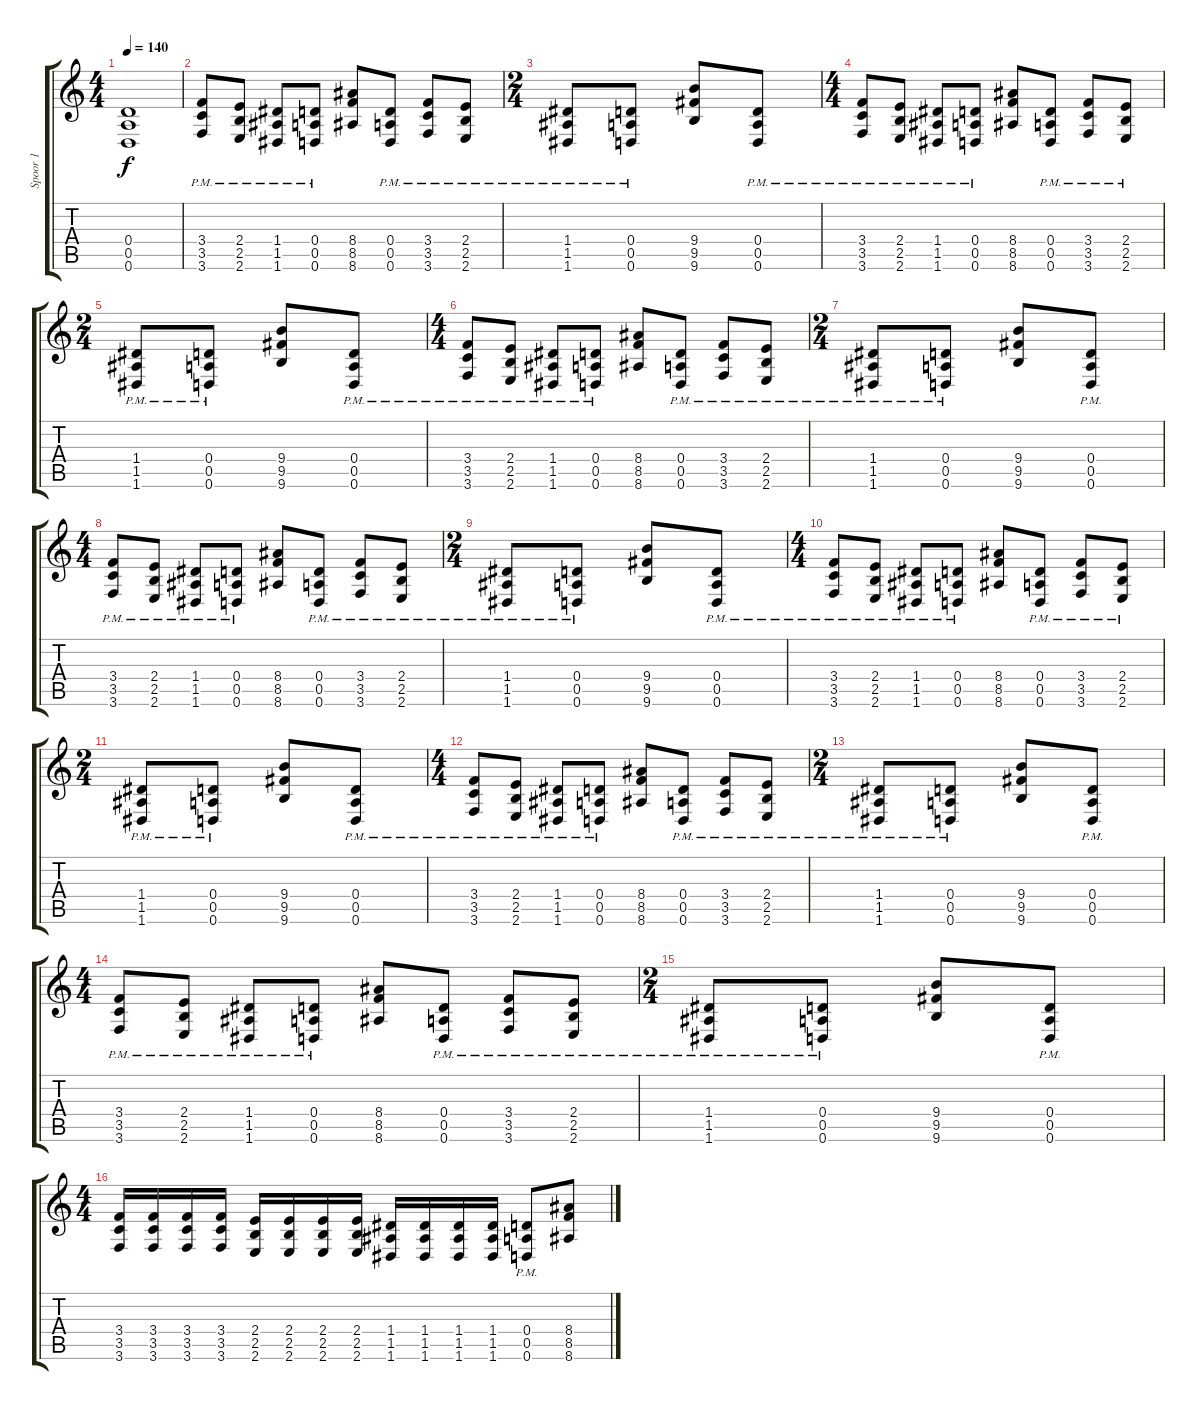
\track ("Spoor 1" "Spoor 1") {instrument distortionguitar}
\staff {score tabs}
\tuning (E4 B3 G3 D3 A2 D2) {hide}
\ts (4 4)
\tempo 140
\clef g2
\ks c
(0.4 0.5 0.6).1{dy f} |
(3.4{pm} 3.5{pm} 3.6{pm}).8 (2.4{pm} 2.5{pm} 2.6{pm}).8 (1.4{pm} 1.5{pm} 1.6{pm}).8 (0.4{pm} 0.5{pm} 0.6{pm}).8 (8.4 8.5 8.6).8 (0.4{pm} 0.5{pm} 0.6{pm}).8 (3.4{pm} 3.5{pm} 3.6{pm}).8 (2.4{pm} 2.5{pm} 2.6{pm}).8 |
\ts (2 4)
(1.4{pm} 1.5{pm} 1.6{pm}).8 (0.4{pm} 0.5{pm} 0.6{pm}).8 (9.4 9.5 9.6).8 (0.4{pm} 0.5{pm} 0.6{pm}).8 |
\ts (4 4)
(3.4{pm} 3.5{pm} 3.6{pm}).8 (2.4{pm} 2.5{pm} 2.6{pm}).8 (1.4{pm} 1.5{pm} 1.6{pm}).8 (0.4{pm} 0.5{pm} 0.6{pm}).8 (8.4 8.5 8.6).8 (0.4{pm} 0.5{pm} 0.6{pm}).8 (3.4{pm} 3.5{pm} 3.6{pm}).8 (2.4{pm} 2.5{pm} 2.6{pm}).8 |
\ts (2 4)
(1.4{pm} 1.5{pm} 1.6{pm}).8 (0.4{pm} 0.5{pm} 0.6{pm}).8 (9.4 9.5 9.6).8 (0.4{pm} 0.5{pm} 0.6{pm}).8 |
\ts (4 4)
(3.4{pm} 3.5{pm} 3.6{pm}).8 (2.4{pm} 2.5{pm} 2.6{pm}).8 (1.4{pm} 1.5{pm} 1.6{pm}).8 (0.4{pm} 0.5{pm} 0.6{pm}).8 (8.4 8.5 8.6).8 (0.4{pm} 0.5{pm} 0.6{pm}).8 (3.4{pm} 3.5{pm} 3.6{pm}).8 (2.4{pm} 2.5{pm} 2.6{pm}).8 |
\ts (2 4)
(1.4{pm} 1.5{pm} 1.6{pm}).8 (0.4{pm} 0.5{pm} 0.6{pm}).8 (9.4 9.5 9.6).8 (0.4{pm} 0.5{pm} 0.6{pm}).8 |
\ts (4 4)
(3.4{pm} 3.5{pm} 3.6{pm}).8 (2.4{pm} 2.5{pm} 2.6{pm}).8 (1.4{pm} 1.5{pm} 1.6{pm}).8 (0.4{pm} 0.5{pm} 0.6{pm}).8 (8.4 8.5 8.6).8 (0.4{pm} 0.5{pm} 0.6{pm}).8 (3.4{pm} 3.5{pm} 3.6{pm}).8 (2.4{pm} 2.5{pm} 2.6{pm}).8 |
\ts (2 4)
(1.4{pm} 1.5{pm} 1.6{pm}).8 (0.4{pm} 0.5{pm} 0.6{pm}).8 (9.4 9.5 9.6).8 (0.4{pm} 0.5{pm} 0.6{pm}).8 |
\ts (4 4)
(3.4{pm} 3.5{pm} 3.6{pm}).8 (2.4{pm} 2.5{pm} 2.6{pm}).8 (1.4{pm} 1.5{pm} 1.6{pm}).8 (0.4{pm} 0.5{pm} 0.6{pm}).8 (8.4 8.5 8.6).8 (0.4{pm} 0.5{pm} 0.6{pm}).8 (3.4{pm} 3.5{pm} 3.6{pm}).8 (2.4{pm} 2.5{pm} 2.6{pm}).8 |
\ts (2 4)
(1.4{pm} 1.5{pm} 1.6{pm}).8 (0.4{pm} 0.5{pm} 0.6{pm}).8 (9.4 9.5 9.6).8 (0.4{pm} 0.5{pm} 0.6{pm}).8 |
\ts (4 4)
(3.4{pm} 3.5{pm} 3.6{pm}).8 (2.4{pm} 2.5{pm} 2.6{pm}).8 (1.4{pm} 1.5{pm} 1.6{pm}).8 (0.4{pm} 0.5{pm} 0.6{pm}).8 (8.4 8.5 8.6).8 (0.4{pm} 0.5{pm} 0.6{pm}).8 (3.4{pm} 3.5{pm} 3.6{pm}).8 (2.4{pm} 2.5{pm} 2.6{pm}).8 |
\ts (2 4)
(1.4{pm} 1.5{pm} 1.6{pm}).8 (0.4{pm} 0.5{pm} 0.6{pm}).8 (9.4 9.5 9.6).8 (0.4{pm} 0.5{pm} 0.6{pm}).8 |
\ts (4 4)
(3.4{pm} 3.5{pm} 3.6{pm}).8 (2.4{pm} 2.5{pm} 2.6{pm}).8 (1.4{pm} 1.5{pm} 1.6{pm}).8 (0.4{pm} 0.5{pm} 0.6{pm}).8 (8.4 8.5 8.6).8 (0.4{pm} 0.5{pm} 0.6{pm}).8 (3.4{pm} 3.5{pm} 3.6{pm}).8 (2.4{pm} 2.5{pm} 2.6{pm}).8 |
\ts (2 4)
(1.4{pm} 1.5{pm} 1.6{pm}).8 (0.4{pm} 0.5{pm} 0.6{pm}).8 (9.4 9.5 9.6).8 (0.4{pm} 0.5{pm} 0.6{pm}).8 |
\ts (4 4)
(3.4 3.5 3.6).16 (3.4 3.5 3.6).16 (3.4 3.5 3.6).16 (3.4 3.5 3.6).16 (2.4 2.5 2.6).16 (2.4 2.5 2.6).16 (2.4 2.5 2.6).16 (2.4 2.5 2.6).16 (1.4 1.5 1.6).16 (1.4 1.5 1.6).16 (1.4 1.5 1.6).16 (1.4 1.5 1.6).16 (0.4 0.5 0.6{pm}).8 (8.4 8.5 8.6).8
